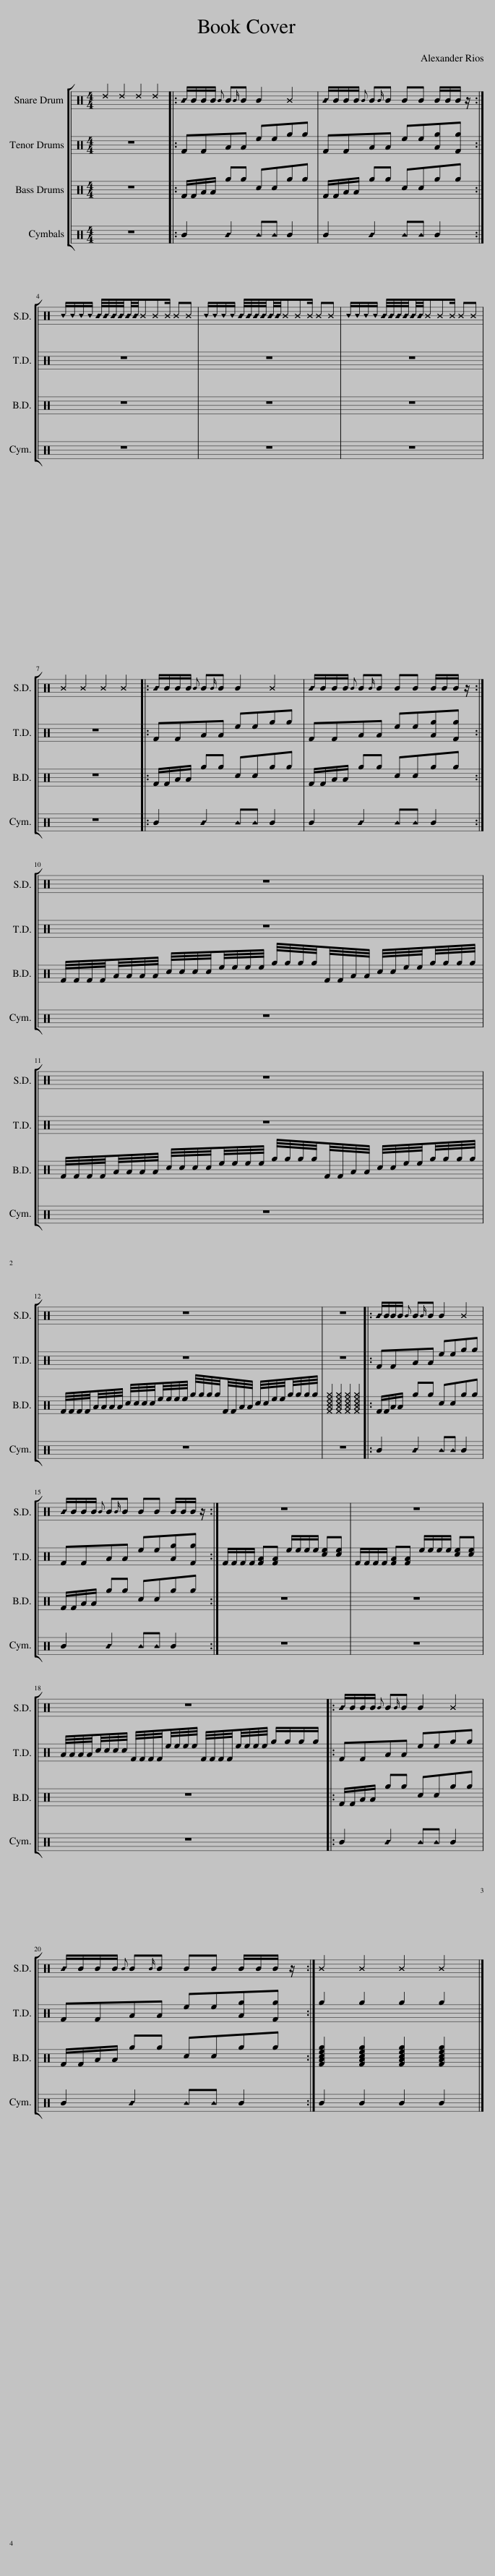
X:1
%%score [ 1 2 3 4 ]
L:1/8
M:4/4
I:linebreak $
K:C
V:1 perc
K:none
V:2 perc
K:none
V:3 perc
K:none
V:4 perc
K:none
V:1
 ^d2 ^d2 ^d2 ^d2 |: _B/B/B/B/{B} B{B}B B2 ^B2 | _B/B/B/B/{B} B{B}B BB B/B/B/ z/ :|$ B/B/B/B/ _B/4_B/4_B/4_B/4_B/4_B/4^B^B^B/ ^B^B | B/B/B/B/ _B/4_B/4_B/4_B/4_B/4_B/4^B^B^B/ ^B^B | %5
 B/B/B/B/ _B/4_B/4_B/4_B/4_B/4_B/4^B^B^B/ ^B^B |$ ^B2 ^B2 ^B2 ^B2 |: _B/B/B/B/{B} B{B}B B2 ^B2 | _B/B/B/B/{B} B{B}B BB B/B/B/ z/ :|$ z8 |$ %10
 z8 |$ z8 | z8 |: _B/B/B/B/{B} B{B}B B2 ^B2 |$ _B/B/B/B/{B} B{B}B BB B/B/B/ z/ :| %15
 z8 | z8 |$ z8 |: _B/B/B/B/{B} B{B}B B2 ^B2 |$ _B/B/B/B/{B} B{B}B BB B/B/B/ z/ :| %20
 ^B2 ^B2 ^B2 ^B2 |] %21
V:2
 z8 |: FFAA eegg | FFAA ee[Ag][Fg] :|$ z8 | z8 | %5
 z8 |$ z8 |: FFAA eegg | FFAA ee[Ag][Fg] :|$ z8 |$ %10
 z8 |$ z8 | z8 |: FFAA eegg |$ FFAA ee[Ag][Fg] :| %15
 F/F/F/F/ [FA][FA] e/e/e/e/ [ce][ce] | F/F/F/F/ [FA][FA] e/e/e/e/ [ce][ce] |$ A/4A/4A/4A/4c/4c/4c/4c/4 F/4F/4F/4F/4e/4e/4e/4e/4 F/4F/4F/4F/4e/4e/4e/4e/4 g/g/g/g/ |: FFAA eegg |$ FFAA ee[Ag][Fg] :| %20
 g2 g2 g2 g2 |] %21
V:3
 z8 |: F/F/A/A/ gg ccgg | F/F/A/A/ gg ccgg :|$ z8 | z8 | %5
 z8 |$ z8 |: F/F/A/A/ gg ccgg | F/F/A/A/ gg ccgg :|$ F/4F/4F/4F/4A/4A/4A/4A/4 c/4c/4c/4c/4e/4e/4e/4e/4 g/4g/4g/4g/4F/4F/4A/4A/4 c/4c/4e/4e/4g/4g/4g/4g/4 |$ %10
 F/4F/4F/4F/4A/4A/4A/4A/4 c/4c/4c/4c/4e/4e/4e/4e/4 g/4g/4g/4g/4F/4F/4A/4A/4 c/4c/4e/4e/4g/4g/4g/4g/4 |$ F/4F/4F/4F/4A/4A/4A/4A/4 c/4c/4c/4c/4e/4e/4e/4e/4 g/4g/4g/4g/4F/4F/4A/4A/4 c/4c/4e/4e/4g/4g/4g/4g/4 | [^F^A^c^e^g]2 [^F^A^c^e^g]2 [^F^A^c^e^g]2 [^F^A^c^e^g]2 |: F/F/A/A/ gg ccgg |$ F/F/A/A/ gg ccgg :| %15
 z8 | z8 |$ z8 |: F/F/A/A/ gg ccgg |$ F/F/A/A/ gg ccgg :| %20
 [FAceg]2 [FAceg]2 [FAceg]2 [FAceg]2 |] %21
V:4
 z8 |: B2 _B2 BB B2 | B2 _B2 BB B2 :|$ z8 | z8 | %5
 z8 |$ z8 |: B2 _B2 BB B2 | B2 _B2 BB B2 :|$ z8 |$ %10
 z8 |$ z8 | z8 |: B2 _B2 BB B2 |$ B2 _B2 BB B2 :| %15
 z8 | z8 |$ z8 |: B2 _B2 BB B2 |$ B2 _B2 BB B2 :| %20
 B2 B2 B2 B2 |] %21
